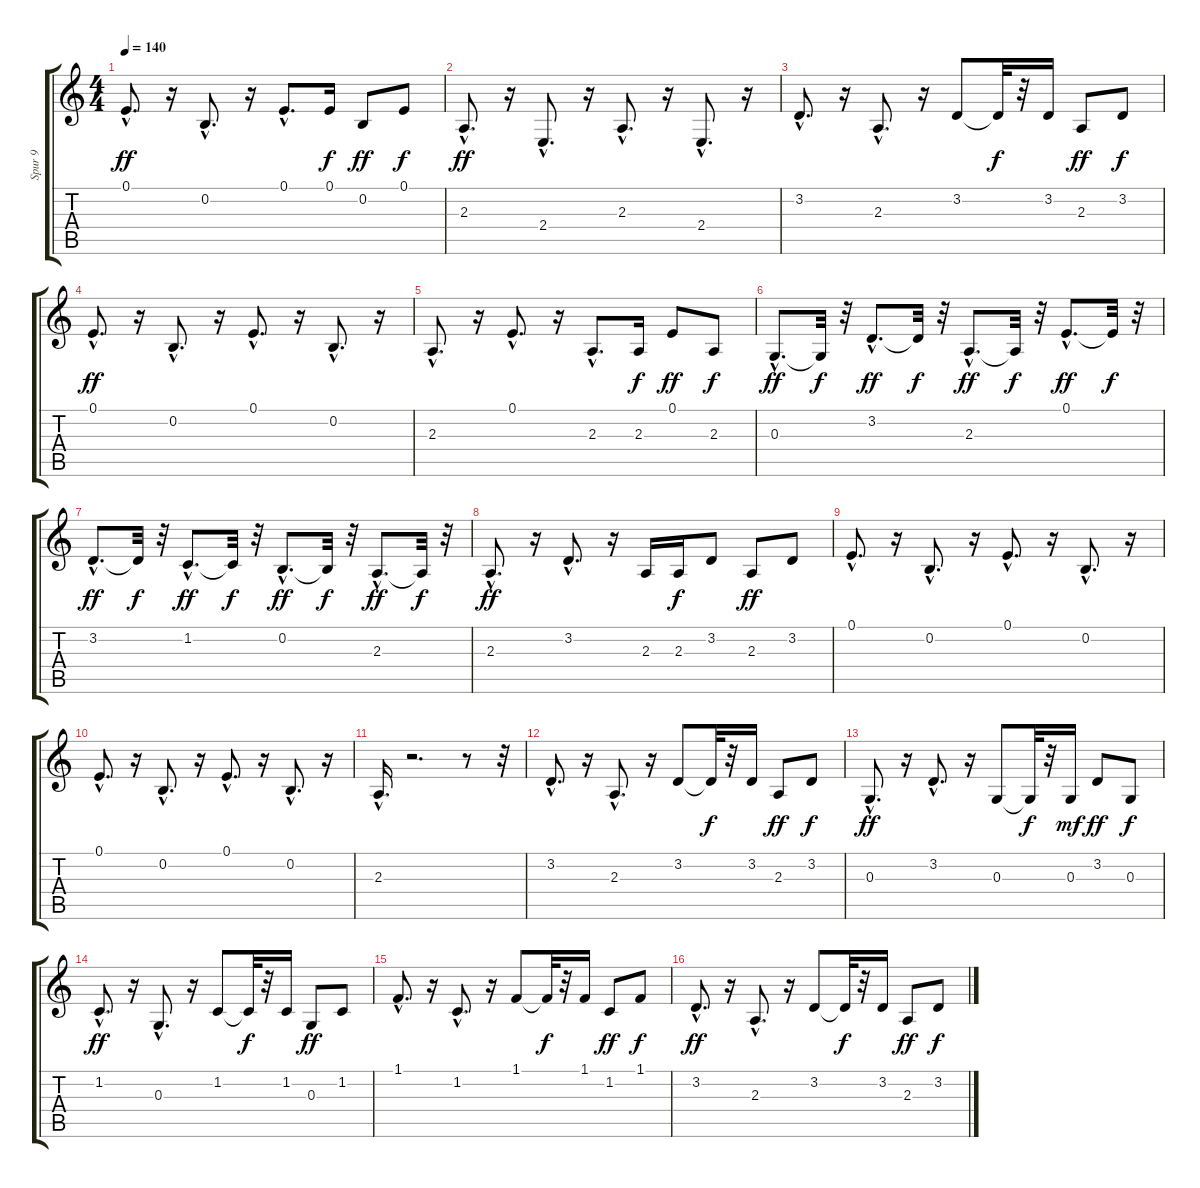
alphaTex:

\track ("Spur 9" "Spur 9") {instrument celesta}
\staff {score tabs}
\tuning (E4 B3 G3 D3 A2 E2) {hide}
\ts (4 4)
\tempo 140
\clef g2
\ks c
0.1{hac}.8{d dy ff} r.16 0.2{hac}.8{d} r.16 0.1{hac}.8{d} 0.1.16{dy f} 0.2.8{dy ff} 0.1.8{dy f} |
2.3{hac}.8{d dy ff} r.16 2.4{hac}.8{d} r.16 2.3{hac}.8{d} r.16 2.4{hac}.8{d} r.16 |
3.2{hac}.8{d} r.16 2.3{hac}.8{d} r.16 3.2.8 3.2{t}.32{dy f} r.32 3.2.16 2.3.8{dy ff} 3.2.8{dy f} |
0.1{hac}.8{d dy ff} r.16 0.2{hac}.8{d} r.16 0.1{hac}.8{d} r.16 0.2{hac}.8{d} r.16 |
2.3{hac}.8{d} r.16 0.1{hac}.8{d} r.16 2.3{hac}.8{d} 2.3.16{dy f} 0.1.8{dy ff} 2.3.8{dy f} |
0.3{hac}.8{d dy ff} 0.3{t}.32{dy f} r.32 3.2{hac}.8{d dy ff} 3.2{t}.32{dy f} r.32 2.3{hac}.8{d dy ff} 2.3{t}.32{dy f} r.32 0.1{hac}.8{d dy ff} 0.1{t}.32{dy f} r.32 |
3.2{hac}.8{d dy ff} 3.2{t}.32{dy f} r.32 1.2{hac}.8{d dy ff} 1.2{t}.32{dy f} r.32 0.2{hac}.8{d dy ff} 0.2{t}.32{dy f} r.32 2.3{hac}.8{d dy ff} 2.3{t}.32{dy f} r.32 |
2.3{hac}.8{d dy ff} r.16 3.2{hac}.8{d} r.16 2.3.16 2.3.16{dy f} 3.2.8 2.3.8{dy ff} 3.2.8 |
0.1{hac}.8{d} r.16 0.2{hac}.8{d} r.16 0.1{hac}.8{d} r.16 0.2{hac}.8{d} r.16 |
0.1{hac}.8{d} r.16 0.2{hac}.8{d} r.16 0.1{hac}.8{d} r.16 0.2{hac}.8{d} r.16 |
2.3{hac}.16{d} r.2{d} r.8 r.32 |
3.2{hac}.8{d} r.16 2.3{hac}.8{d} r.16 3.2.8 3.2{t}.32{dy f} r.32 3.2.16 2.3.8{dy ff} 3.2.8{dy f} |
0.3{hac}.8{d dy ff} r.16 3.2{hac}.8{d} r.16 0.3.8 0.3{t}.32{dy f} r.32 0.3.16{dy mf} 3.2.8{dy ff} 0.3.8{dy f} |
1.2{hac}.8{d dy ff} r.16 0.3{hac}.8{d} r.16 1.2.8 1.2{t}.32{dy f} r.32 1.2.16 0.3.8{dy ff} 1.2.8 |
1.1{hac}.8{d} r.16 1.2{hac}.8{d} r.16 1.1.8 1.1{t}.32{dy f} r.32 1.1.16 1.2.8{dy ff} 1.1.8{dy f} |
3.2{hac}.8{d dy ff} r.16 2.3{hac}.8{d} r.16 3.2.8 3.2{t}.32{dy f} r.32 3.2.16 2.3.8{dy ff} 3.2.8{dy f}
